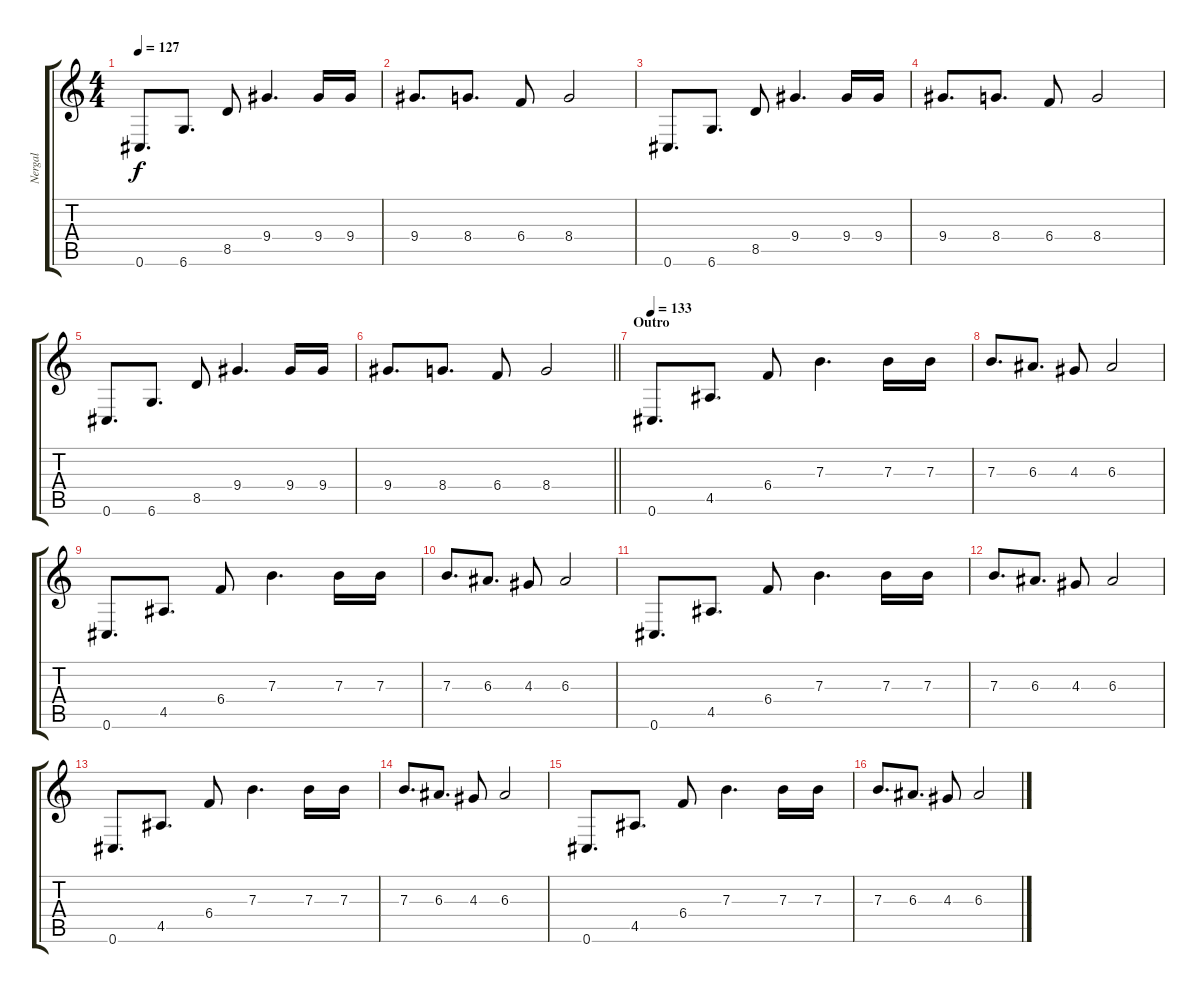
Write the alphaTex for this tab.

\track ("Nergal" "Nergal") {instrument distortionguitar}
\staff {score tabs}
\tuning (Db4 Ab3 E3 B2 Gb2 Db2) {hide}
\ts (4 4)
\tempo 127
\clef g2
\ks c
0.6.8{d dy f} 6.6.8{d} 8.5.8 9.4.4{d} 9.4.16 9.4.16 |
9.4.8{d} 8.4.8{d} 6.4.8 8.4.2 |
0.6.8{d} 6.6.8{d} 8.5.8 9.4.4{d} 9.4.16 9.4.16 |
9.4.8{d} 8.4.8{d} 6.4.8 8.4.2 |
0.6.8{d} 6.6.8{d} 8.5.8 9.4.4{d} 9.4.16 9.4.16 |
\barLineRight lightlight
9.4.8{d} 8.4.8{d} 6.4.8 8.4.2 |
\section ("" "Outro")
\tempo 133
0.6.8{d} 4.5.8{d} 6.4.8 7.3.4{d} 7.3.16 7.3.16 |
7.3.8{d} 6.3.8{d} 4.3.8 6.3.2 |
0.6.8{d} 4.5.8{d} 6.4.8 7.3.4{d} 7.3.16 7.3.16 |
7.3.8{d} 6.3.8{d} 4.3.8 6.3.2 |
0.6.8{d volume 6} 4.5.8{d} 6.4.8 7.3.4{d} 7.3.16 7.3.16 |
7.3.8{d} 6.3.8{d} 4.3.8 6.3.2 |
0.6.8{d} 4.5.8{d} 6.4.8 7.3.4{d} 7.3.16 7.3.16 |
7.3.8{d} 6.3.8{d} 4.3.8 6.3.2 |
0.6.8{d volume 3} 4.5.8{d} 6.4.8 7.3.4{d} 7.3.16 7.3.16 |
7.3.8{d} 6.3.8{d} 4.3.8 6.3.2
